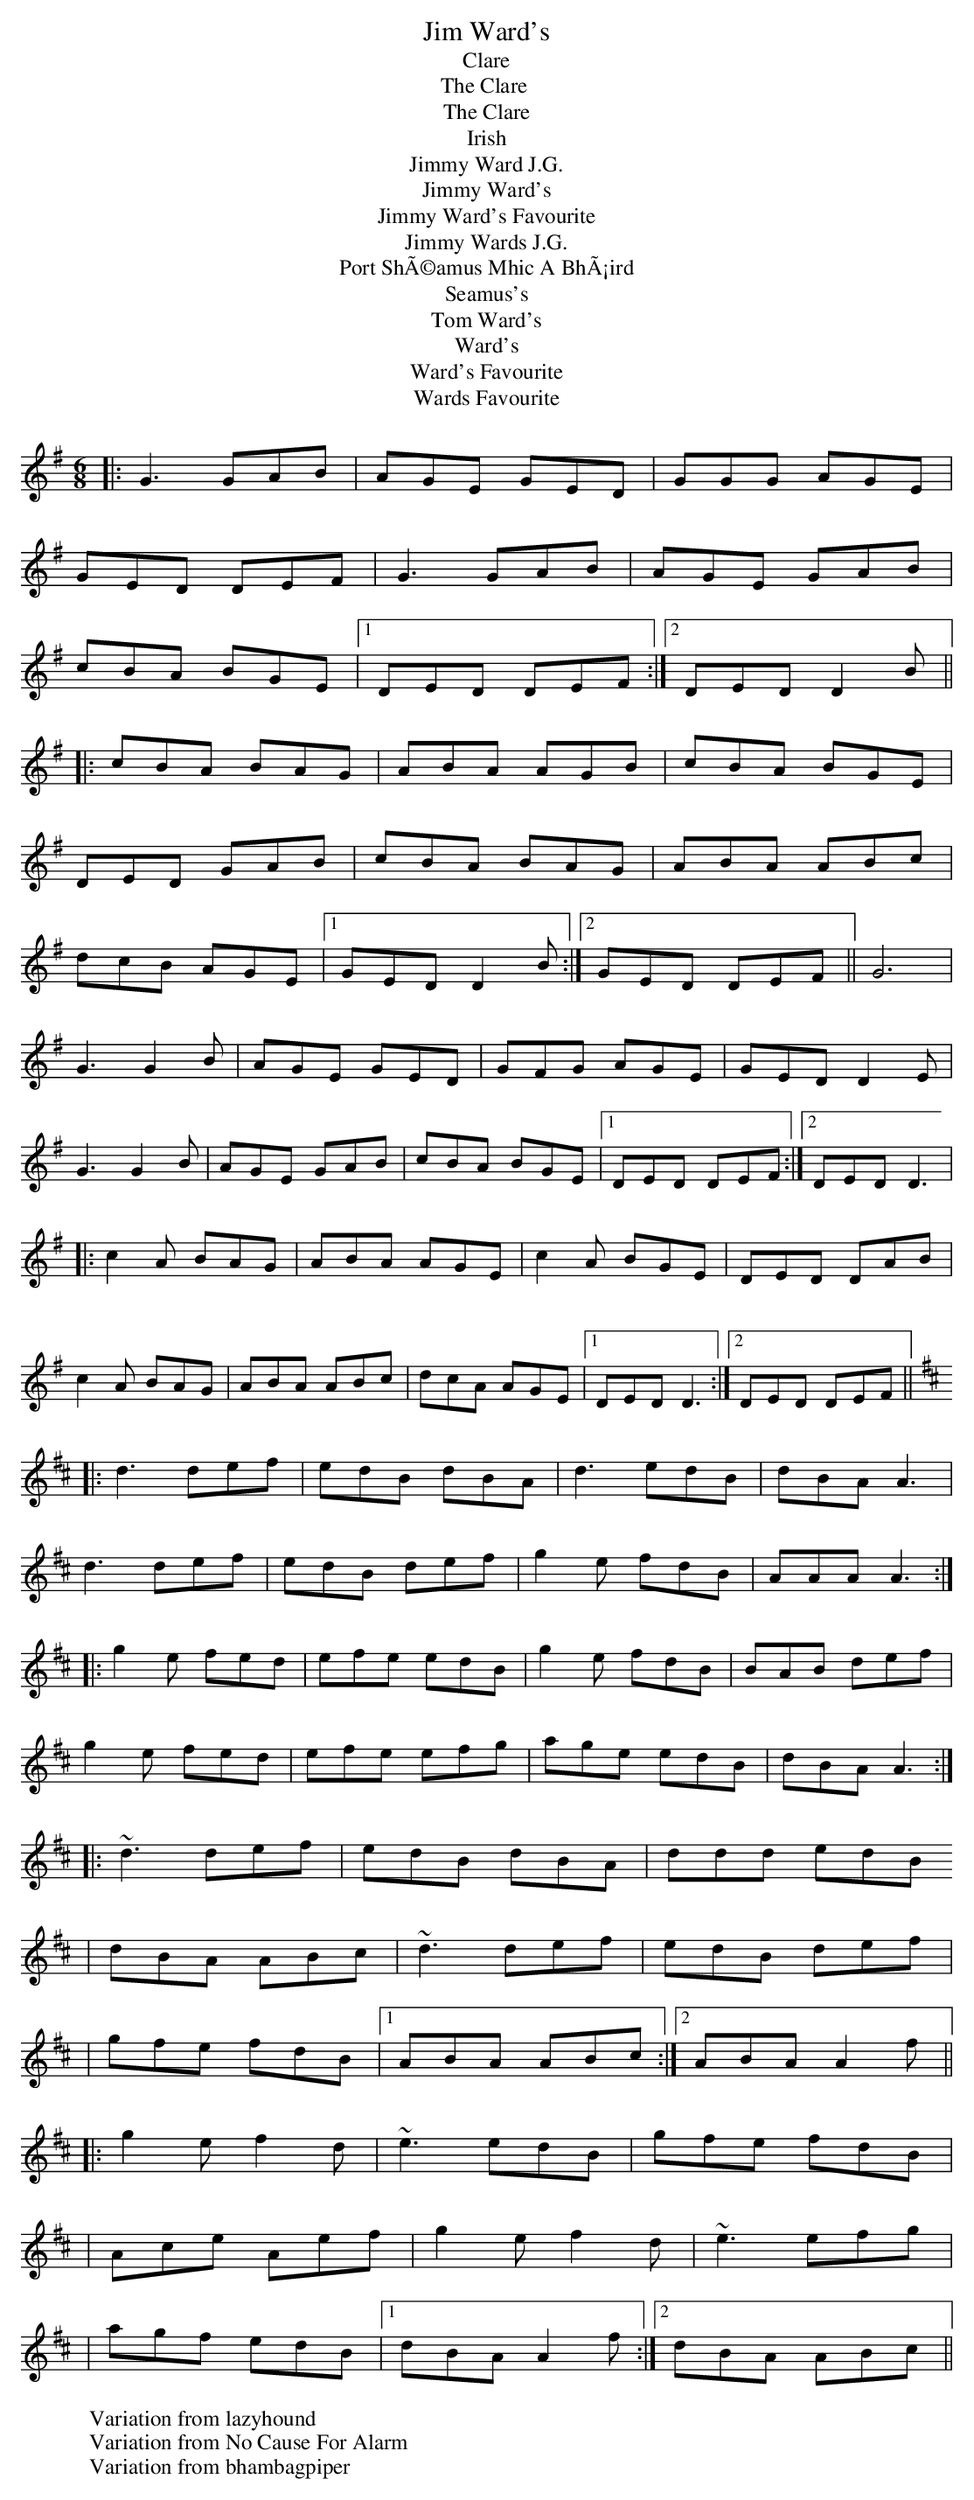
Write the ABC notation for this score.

X:1
T:Jim Ward's
T:Clare
T:Clare , The
T:Clare, The
T:Irish
T:Jimmy Ward J.G.
T:Jimmy Ward's
T:Jimmy Ward's Favourite
T:Jimmy Wards J.G.
T:Port ShÃ©amus Mhic A BhÃ¡ird
T:Seamus's
T:Tom Ward's
T:Ward's
T:Ward's Favourite
T:Wards Favourite
M:6/8
L:1/8
K:Gmaj
|: G3 GAB | AGE GED | GGG AGE |
GED DEF | G3 GAB | AGE GAB |
cBA BGE |1 DED DEF:|2 DED D2B||
|:cBA BAG | ABA AGB | cBA BGE |
DED GAB |cBA BAG | ABA ABc |
dcB AGE |1 GED D2B :|2 GED DEF || G6|
W:Variation from lazyhound
G3 G2B|AGE GED|GFG AGE|GED D2E|
G3 G2B|AGE GAB|cBA BGE|1 DED DEF:|2 DED D3|
|:c2A BAG|ABA AGE|c2A BGE|DED DAB|
c2A BAG|ABA ABc|dcA AGE|1 DED D3:|2 DED DEF||
W:Variation from No Cause For Alarm
K: Dmaj
|: d3 def | edB dBA | d3 edB | dBA A3 |
d3 def | edB def | g2 e fdB | AAA A3 :|
|: g2 e fed | efe edB | g2 e fdB | BAB def |
g2 e fed | efe efg | age edB | dBA A3 :|
W:Variation from bhambagpiper
K:Daj
|: ~d3 def | edB dBA | ddd edB
|dBA ABc | ~d3 def | edB def |
|gfe fdB |1 ABA ABc:|2 ABA A2f||
|:g2e f2d | ~e3 edB | gfe fdB |
|Ace Aef |g2e f2d | ~e3 efg |
|agf edB |1 dBA A2f :|2 dBA ABc ||
